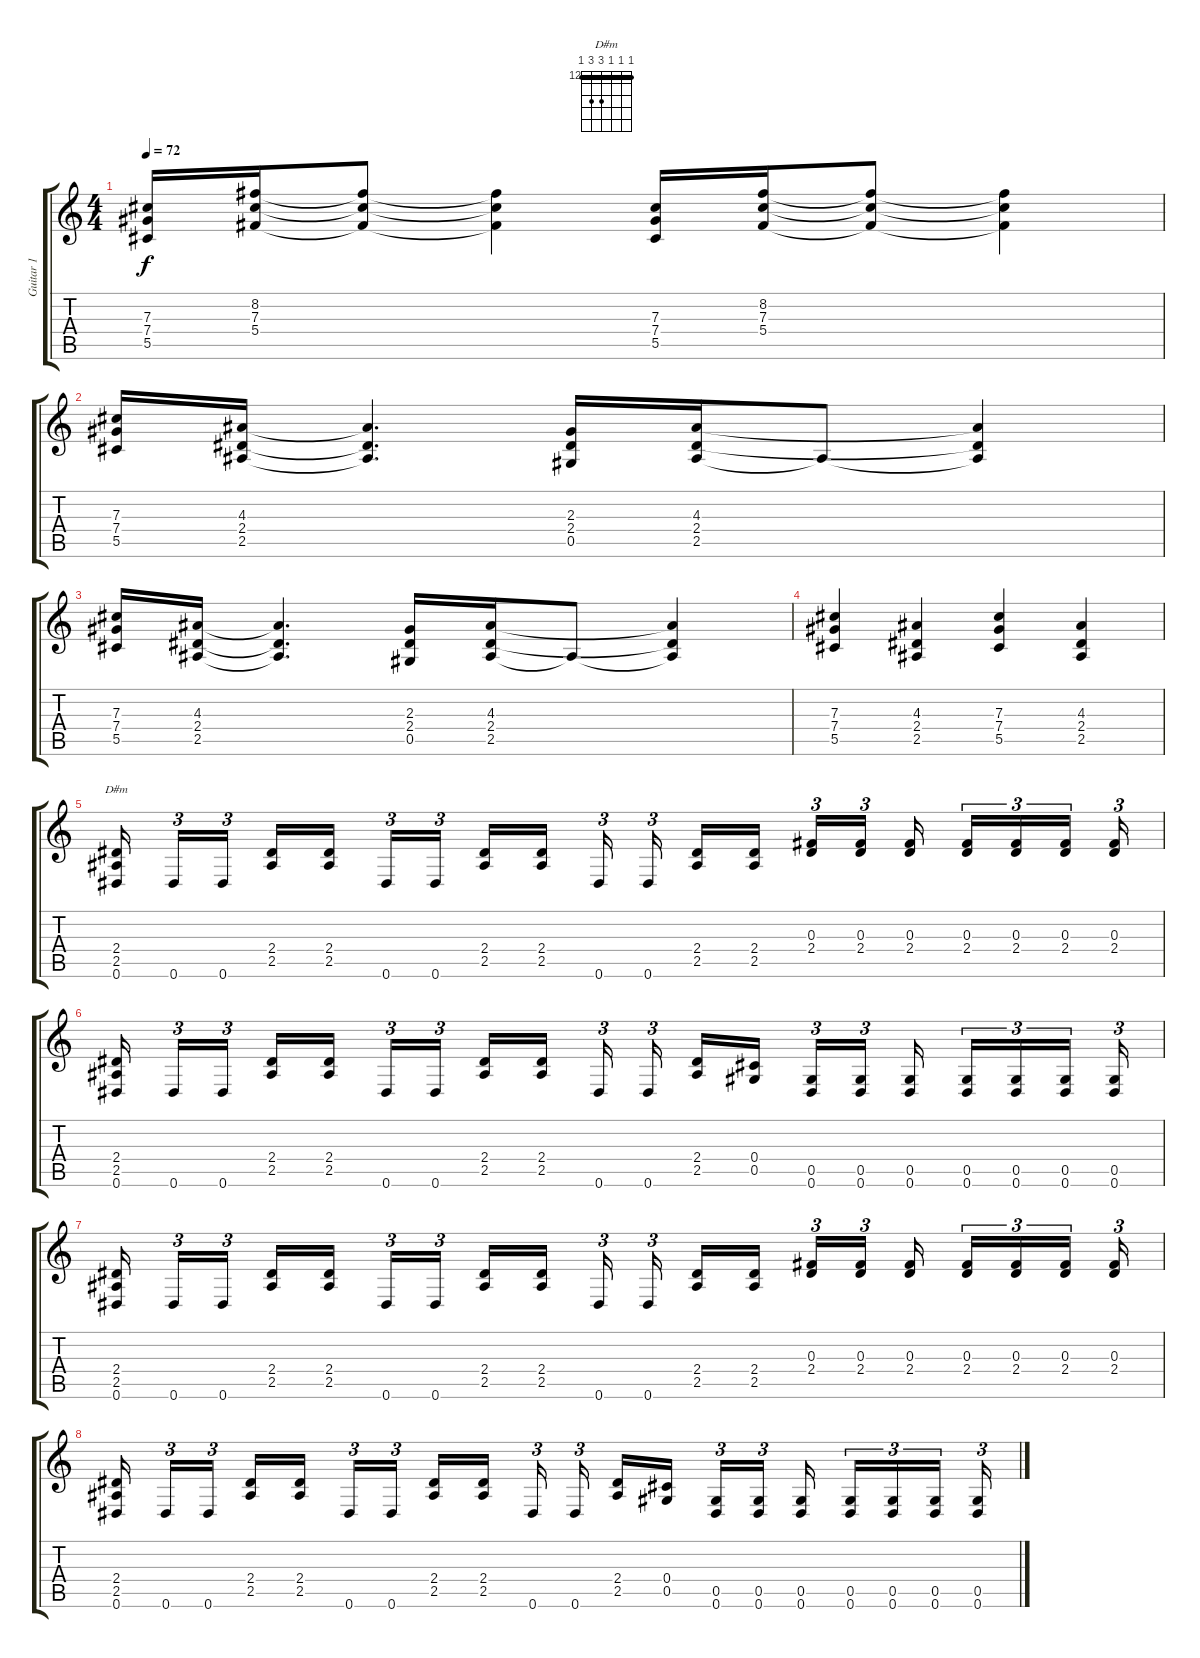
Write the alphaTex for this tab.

\track ("Guitar 1" "Guitar 1") {instrument distortionguitar}
\staff {score tabs}
\tuning (Eb4 Bb3 Gb3 Db3 Ab2 Eb2) {hide}
\chord ("D#m" 12 12 12 14 14 12) {firstfret 12 barre 12}
\ts (4 4)
\tempo 72
\clef g2
\ks c
(7.3 7.4 5.5).16{dy f} (8.2 7.3 5.4).16 (8.2{t} 7.3{t} 5.4{t}).8 (8.2{t} 7.3{t} 5.4{t}).4 (7.3 7.4 5.5).16 (8.2 7.3 5.4).16 (8.2{t} 7.3{t} 5.4{t}).8 (8.2{t} 7.3{t} 5.4{t}).4 |
(7.3 7.4 5.5).16 (4.3 2.4 2.5).16 (4.3{t} 2.4{t} 2.5{t}).4{d} (2.3 2.4 0.5).16 (4.3 2.4 2.5).16 2.5{t}.8 (4.3{t} 2.4{t} 2.5{t}).4 |
(7.3 7.4 5.5).16 (4.3 2.4 2.5).16 (4.3{t} 2.4{t} 2.5{t}).4{d} (2.3 2.4 0.5).16 (4.3 2.4 2.5).16 2.5{t}.8 (4.3{t} 2.4{t} 2.5{t}).4 |
(7.3 7.4 5.5).4 (4.3 2.4 2.5).4 (7.3 7.4 5.5).4 (4.3 2.4 2.5).4 |
(2.4 2.5 0.6).16{ch "D#m" beam splitsecondary} 0.6.16{tu (3 2)} 0.6.16{tu (3 2) beam splitsecondary} (2.4 2.5).16 (2.4 2.5).16 0.6.16{tu (3 2)} 0.6.16{tu (3 2) beam splitsecondary} (2.4 2.5).16 (2.4 2.5).16{beam splitsecondary} 0.6.16{tu (3 2)} 0.6.16{tu (3 2) beam splitsecondary} (2.4 2.5).16 (2.4 2.5).16{beam splitsecondary} (0.3 2.4).16{tu (3 2)} (0.3 2.4).16{tu (3 2)} (0.3 2.4).16{beam splitsecondary} (0.3 2.4).16{tu (3 2)} (0.3 2.4).16{tu (3 2)} (0.3 2.4).16{tu (3 2) beam splitsecondary} (0.3 2.4).16{tu (3 2)} |
(2.4 2.5 0.6).16{beam splitsecondary} 0.6.16{tu (3 2)} 0.6.16{tu (3 2) beam splitsecondary} (2.4 2.5).16 (2.4 2.5).16 0.6.16{tu (3 2)} 0.6.16{tu (3 2) beam splitsecondary} (2.4 2.5).16 (2.4 2.5).16{beam splitsecondary} 0.6.16{tu (3 2)} 0.6.16{tu (3 2) beam splitsecondary} (2.4 2.5).16 (0.4 0.5).16{beam splitsecondary} (0.5 0.6).16{tu (3 2)} (0.5 0.6).16{tu (3 2)} (0.5 0.6).16{beam splitsecondary} (0.5 0.6).16{tu (3 2)} (0.5 0.6).16{tu (3 2)} (0.5 0.6).16{tu (3 2) beam splitsecondary} (0.5 0.6).16{tu (3 2)} |
(2.4 2.5 0.6).16{beam splitsecondary} 0.6.16{tu (3 2)} 0.6.16{tu (3 2) beam splitsecondary} (2.4 2.5).16 (2.4 2.5).16 0.6.16{tu (3 2)} 0.6.16{tu (3 2) beam splitsecondary} (2.4 2.5).16 (2.4 2.5).16{beam splitsecondary} 0.6.16{tu (3 2)} 0.6.16{tu (3 2) beam splitsecondary} (2.4 2.5).16 (2.4 2.5).16{beam splitsecondary} (0.3 2.4).16{tu (3 2)} (0.3 2.4).16{tu (3 2)} (0.3 2.4).16{beam splitsecondary} (0.3 2.4).16{tu (3 2)} (0.3 2.4).16{tu (3 2)} (0.3 2.4).16{tu (3 2) beam splitsecondary} (0.3 2.4).16{tu (3 2)} |
(2.4 2.5 0.6).16{beam splitsecondary} 0.6.16{tu (3 2)} 0.6.16{tu (3 2) beam splitsecondary} (2.4 2.5).16 (2.4 2.5).16 0.6.16{tu (3 2)} 0.6.16{tu (3 2) beam splitsecondary} (2.4 2.5).16 (2.4 2.5).16{beam splitsecondary} 0.6.16{tu (3 2)} 0.6.16{tu (3 2) beam splitsecondary} (2.4 2.5).16 (0.4 0.5).16{beam splitsecondary} (0.5 0.6).16{tu (3 2)} (0.5 0.6).16{tu (3 2)} (0.5 0.6).16{beam splitsecondary} (0.5 0.6).16{tu (3 2)} (0.5 0.6).16{tu (3 2)} (0.5 0.6).16{tu (3 2) beam splitsecondary} (0.5 0.6).16{tu (3 2)}
